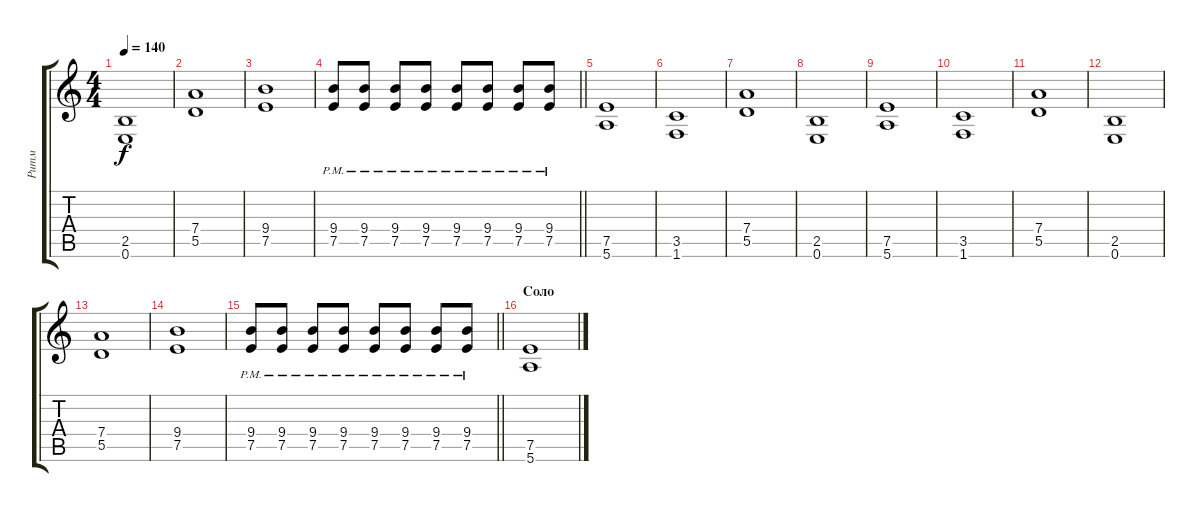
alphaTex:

\track ("Ритм" "Ритм") {instrument distortionguitar}
\staff {score tabs}
\tuning (E4 B3 G3 D3 A2 E2) {hide}
\ts (4 4)
\tempo 140
\clef g2
\ks c
(2.5 0.6).1{dy f} |
(7.4 5.5).1 |
(9.4 7.5).1 |
\barLineRight lightlight
(9.4{pm} 7.5{pm}).8 (9.4{pm} 7.5{pm}).8 (9.4{pm} 7.5{pm}).8 (9.4{pm} 7.5{pm}).8 (9.4{pm} 7.5{pm}).8 (9.4{pm} 7.5{pm}).8 (9.4{pm} 7.5{pm}).8 (9.4{pm} 7.5{pm}).8 |
(7.5 5.6).1 |
(3.5 1.6).1 |
(7.4 5.5).1 |
(2.5 0.6).1 |
(7.5 5.6).1 |
(3.5 1.6).1 |
(7.4 5.5).1 |
(2.5 0.6).1 |
(7.4 5.5).1 |
(9.4 7.5).1 |
\barLineRight lightlight
(9.4{pm} 7.5{pm}).8 (9.4{pm} 7.5{pm}).8 (9.4{pm} 7.5{pm}).8 (9.4{pm} 7.5{pm}).8 (9.4{pm} 7.5{pm}).8 (9.4{pm} 7.5{pm}).8 (9.4{pm} 7.5{pm}).8 (9.4{pm} 7.5{pm}).8 |
\section ("" "Соло")
(7.5 5.6).1
